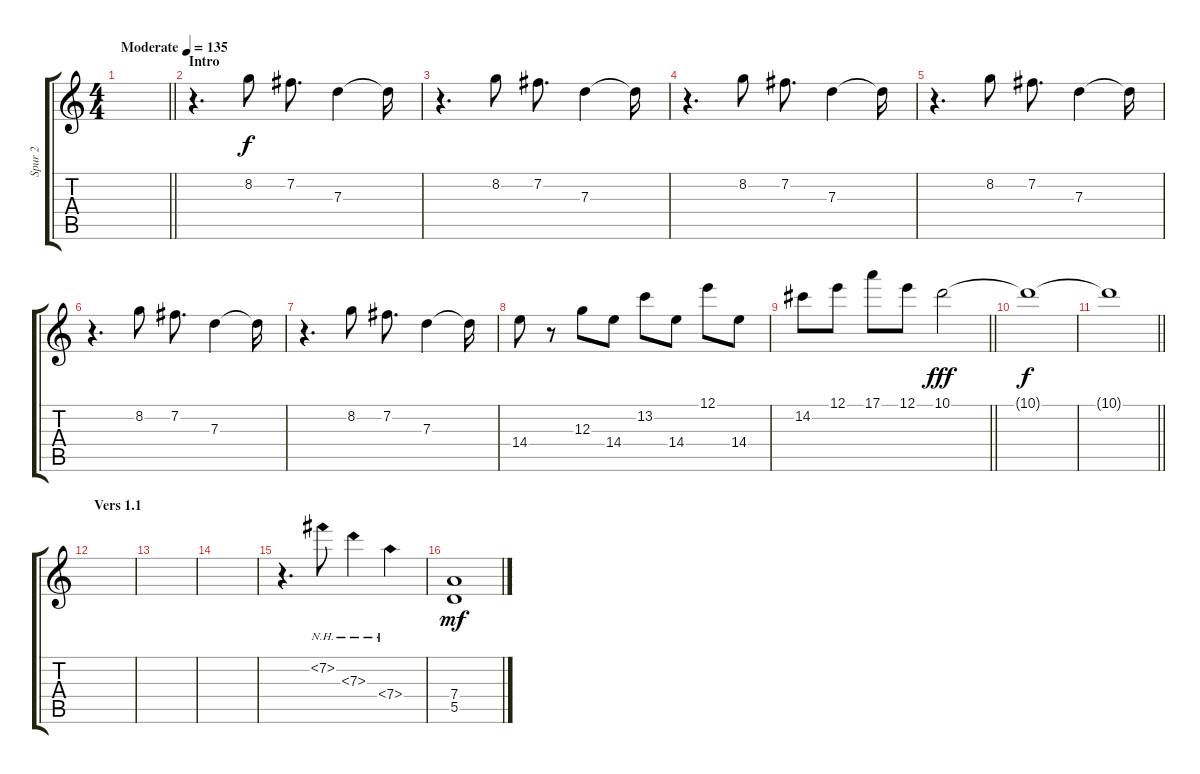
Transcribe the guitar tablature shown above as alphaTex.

\track ("Spur 2" "Spur 2") {instrument distortionguitar}
\staff {score tabs}
\tuning (E4 B3 G3 D3 A2 E2) {hide}
\ts (4 4)
\tempo (135 "Moderate")
\clef g2
\barLineRight lightlight
\ks c
|
\section ("" "Intro")
r.4{d} 8.2.8 7.2.8{d} 7.3.4 7.3{t}.16 |
r.4{d} 8.2.8 7.2.8{d} 7.3.4 7.3{t}.16 |
r.4{d} 8.2.8 7.2.8{d} 7.3.4 7.3{t}.16 |
r.4{d} 8.2.8 7.2.8{d} 7.3.4 7.3{t}.16 |
r.4{d} 8.2.8 7.2.8{d} 7.3.4 7.3{t}.16 |
r.4{d} 8.2.8 7.2.8{d} 7.3.4 7.3{t}.16 |
14.4.8 r.8 12.3.8 14.4.8 13.2.8 14.4.8 12.1.8 14.4.8 |
\barLineRight lightlight
14.2.8 12.1.8 17.1.8 12.1.8 10.1.2{dy fff} |
10.1{t}.1{dy f} |
\barLineRight lightlight
10.1{t}.1 |
\section ("" "Vers 1.1")
|
|
|
r.4{d} 7.2{nh}.8 7.3{nh}.4 7.4{nh}.4 |
(7.4 5.5).1{dy mf}
